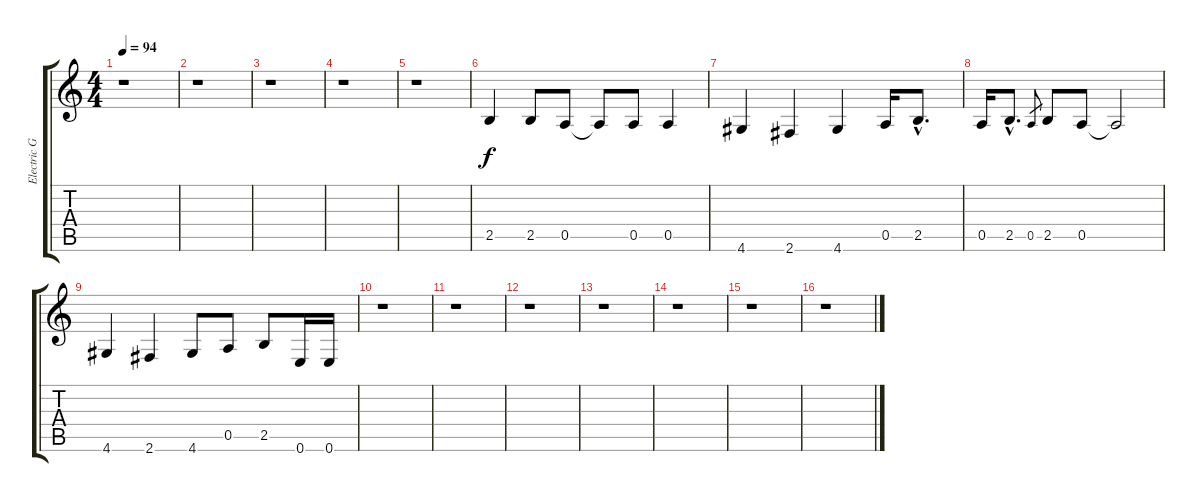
\track ("Electric Guitar Fills" "Electric G") {instrument distortionguitar}
\staff {score tabs}
\tuning (E4 B3 G3 D3 A2 E2) {hide}
\ts (4 4)
\tempo 94
\clef g2
\ks c
r.1{dy f} |
r.1 |
r.1 |
r.1 |
r.1 |
2.5.4 2.5.8 0.5.8 0.5{t}.8 0.5.8 0.5.4 |
4.6.4 2.6.4 4.6.4 0.5.16 2.5{hac}.8{d} |
0.5.16 2.5{hac}.8{d} 0.5.8{gr} 2.5.8 0.5.8 0.5{t}.2 |
4.6.4 2.6.4 4.6.8 0.5.8 2.5.8 0.6.16 0.6.16 |
r.1 |
r.1 |
r.1 |
r.1 |
r.1 |
r.1 |
r.1
